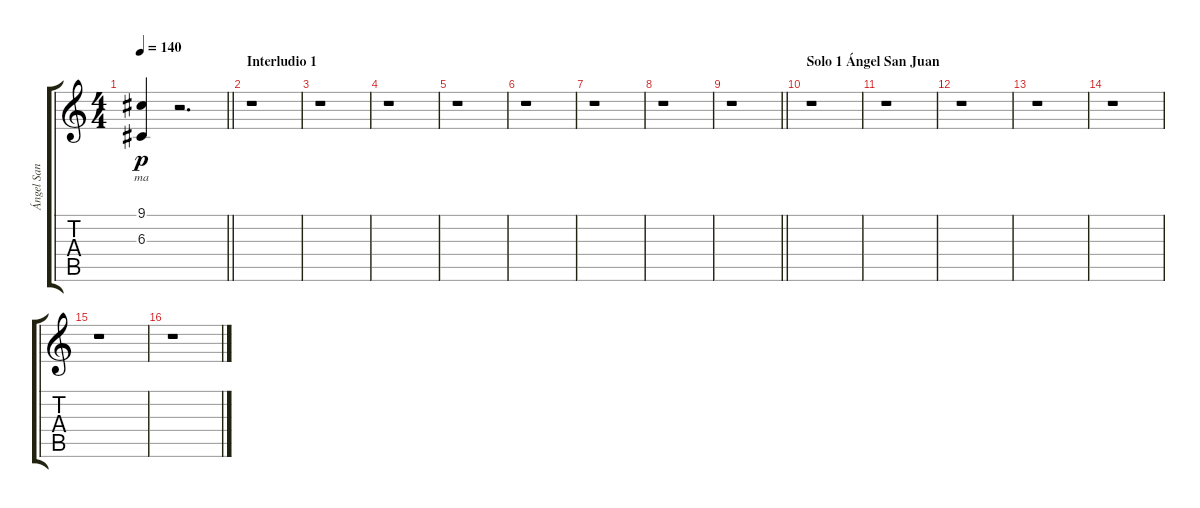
\track ("Ángel San Juan (Voz)" "Ángel San ") {instrument lead2sawtooth}
\staff {score tabs}
\tuning (E4 B3 G3 D3 A2 E2) {hide}
\ts (4 4)
\tempo 140
\clef g2
\barLineRight lightlight
\ks c
(9.1{t} 6.3{t}).4{lyrics (0 "ma") lyrics (1 "") lyrics (2 "") lyrics (3 "") lyrics (4 "") dy p} r.2{d} |
\section ("" "Interludio 1")
r.1 |
r.1 |
r.1 |
r.1 |
r.1 |
r.1 |
r.1 |
\barLineRight lightlight
r.1 |
\section ("" "Solo 1 Ángel San Juan")
r.1 |
r.1 |
r.1 |
r.1 |
r.1 |
r.1 |
r.1
